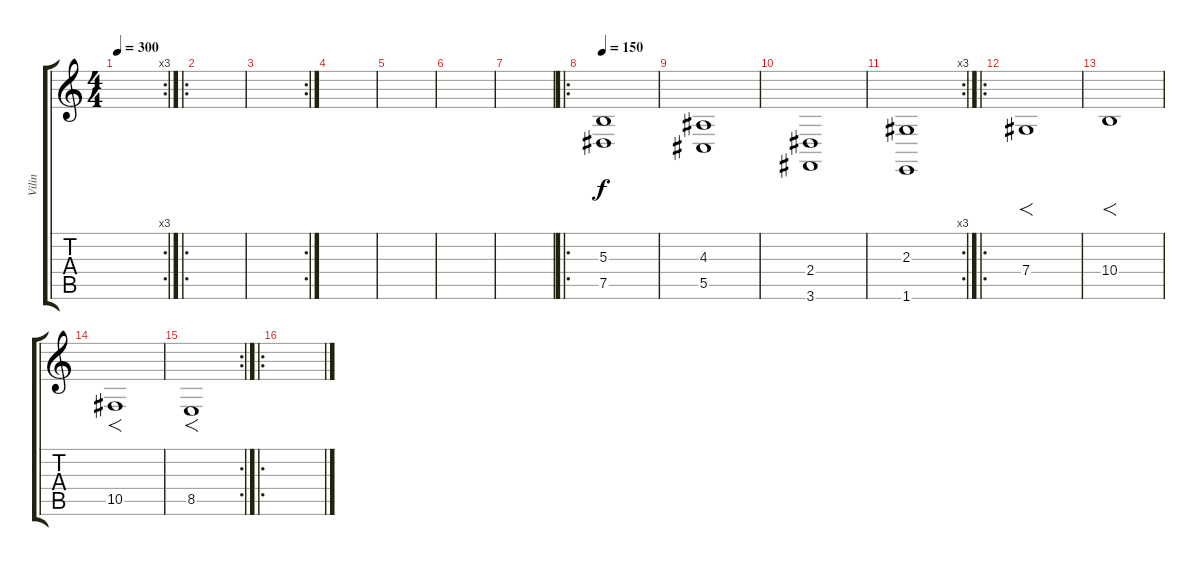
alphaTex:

\track ("Vilin" "Vilin") {instrument stringensemble1}
\staff {score tabs}
\tuning (Eb4 Bb3 Gb3 Db3 Ab2 Eb2) {hide}
\rc 3
\ts (4 4)
\tempo 300
\clef g2
\ks c
|
\ro
|
\rc 2
|
|
|
|
|
\ro
\tempo 150
(5.3 7.5).1 |
(4.3 5.5).1 |
(2.4 3.6).1 |
\rc 3
(2.3 1.6).1 |
\ro
7.4.1{f} |
10.4.1{f} |
10.5.1{f} |
\rc 2
8.5.1{f} |
\ro
